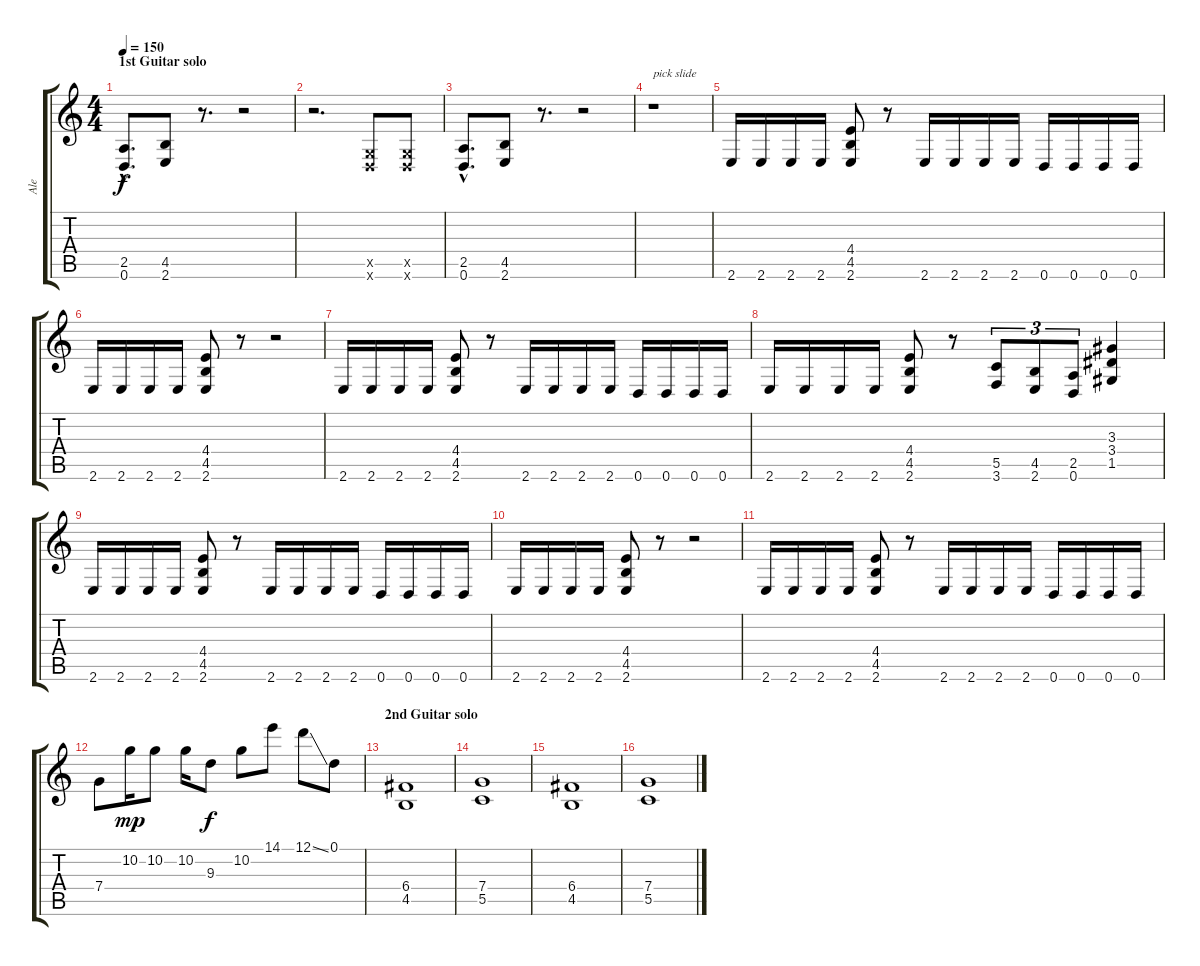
\track ("Ale" "Ale") {instrument distortionguitar}
\staff {score tabs}
\tuning (D4 A3 F3 C3 G2 D2) {hide}
\ts (4 4)
\section ("" "1st Guitar solo")
\tempo 150
\clef g2
\ks c
(2.5{hac} 0.6{hac}).8{d dy f} (4.5 2.6).8 r.8{d} r.2 |
r.2{d} (0.5{x} 0.6{x}).8 (0.5{x} 0.6{x}).8 |
(2.5{hac} 0.6{hac}).8{d} (4.5 2.6).8 r.8{d} r.2 |
r.1{txt "pick slide"} |
2.6.16 2.6.16 2.6.16 2.6.16 (4.4 4.5 2.6).8 r.8 2.6.16 2.6.16 2.6.16 2.6.16 0.6.16 0.6.16 0.6.16 0.6.16 |
2.6.16 2.6.16 2.6.16 2.6.16 (4.4 4.5 2.6).8 r.8 r.2 |
2.6.16 2.6.16 2.6.16 2.6.16 (4.4 4.5 2.6).8 r.8 2.6.16 2.6.16 2.6.16 2.6.16 0.6.16 0.6.16 0.6.16 0.6.16 |
2.6.16 2.6.16 2.6.16 2.6.16 (4.4 4.5 2.6).8 r.8 (5.5 3.6).8{tu (3 2)} (4.5 2.6).8{tu (3 2)} (2.5 0.6).8{tu (3 2)} (3.3 3.4 1.5).4 |
2.6.16 2.6.16 2.6.16 2.6.16 (4.4 4.5 2.6).8 r.8 2.6.16 2.6.16 2.6.16 2.6.16 0.6.16 0.6.16 0.6.16 0.6.16 |
2.6.16 2.6.16 2.6.16 2.6.16 (4.4 4.5 2.6).8 r.8 r.2 |
2.6.16 2.6.16 2.6.16 2.6.16 (4.4 4.5 2.6).8 r.8 2.6.16 2.6.16 2.6.16 2.6.16 0.6.16 0.6.16 0.6.16 0.6.16 |
7.4.8 10.2.16{dy mp} 10.2.8 10.2.16 9.3.8{dy f} 10.2.8 14.1.8 12.1{ss}.8 0.1.8{volume 0} |
\section ("" "2nd Guitar solo")
(6.4 4.5).1{volume 11} |
(7.4 5.5).1 |
(6.4 4.5).1 |
(7.4 5.5).1
